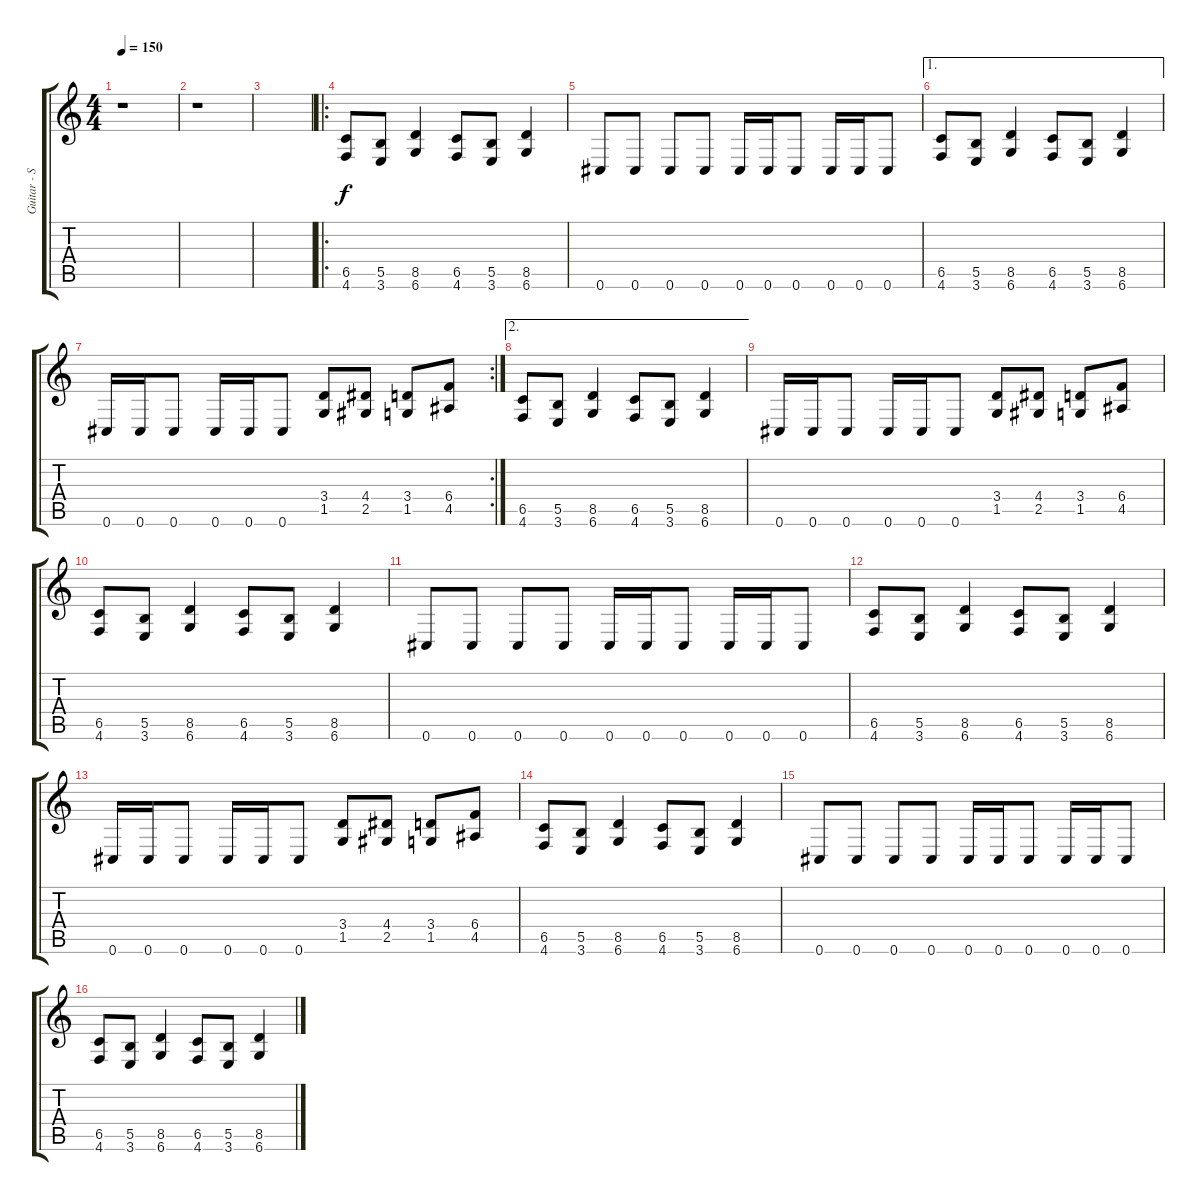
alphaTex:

\track ("Guitar - Sparky" "Guitar - S") {instrument distortionguitar}
\staff {score tabs}
\tuning (Db4 Ab3 E3 B2 Gb2 Db2) {hide}
\ts (4 4)
\tempo 150
\clef g2
\ks c
r.1{dy f} |
r.1 |
|
\ro
(6.5 4.6).8 (5.5 3.6).8 (8.5 6.6).4 (6.5 4.6).8 (5.5 3.6).8 (8.5 6.6).4 |
0.6.8 0.6.8 0.6.8 0.6.8 0.6.16 0.6.16 0.6.8 0.6.16 0.6.16 0.6.8 |
\ae 1
(6.5 4.6).8 (5.5 3.6).8 (8.5 6.6).4 (6.5 4.6).8 (5.5 3.6).8 (8.5 6.6).4 |
\rc 2
0.6.16 0.6.16 0.6.8 0.6.16 0.6.16 0.6.8 (3.4 1.5).8 (4.4 2.5).8 (3.4 1.5).8 (6.4 4.5).8 |
\ae 2
(6.5 4.6).8 (5.5 3.6).8 (8.5 6.6).4 (6.5 4.6).8 (5.5 3.6).8 (8.5 6.6).4 |
0.6.16 0.6.16 0.6.8 0.6.16 0.6.16 0.6.8 (3.4 1.5).8 (4.4 2.5).8 (3.4 1.5).8 (6.4 4.5).8 |
(6.5 4.6).8 (5.5 3.6).8 (8.5 6.6).4 (6.5 4.6).8 (5.5 3.6).8 (8.5 6.6).4 |
0.6.8 0.6.8 0.6.8 0.6.8 0.6.16 0.6.16 0.6.8 0.6.16 0.6.16 0.6.8 |
(6.5 4.6).8 (5.5 3.6).8 (8.5 6.6).4 (6.5 4.6).8 (5.5 3.6).8 (8.5 6.6).4 |
0.6.16 0.6.16 0.6.8 0.6.16 0.6.16 0.6.8 (3.4 1.5).8 (4.4 2.5).8 (3.4 1.5).8 (6.4 4.5).8 |
(6.5 4.6).8 (5.5 3.6).8 (8.5 6.6).4 (6.5 4.6).8 (5.5 3.6).8 (8.5 6.6).4 |
0.6.8 0.6.8 0.6.8 0.6.8 0.6.16 0.6.16 0.6.8 0.6.16 0.6.16 0.6.8 |
(6.5 4.6).8 (5.5 3.6).8 (8.5 6.6).4 (6.5 4.6).8 (5.5 3.6).8 (8.5 6.6).4
